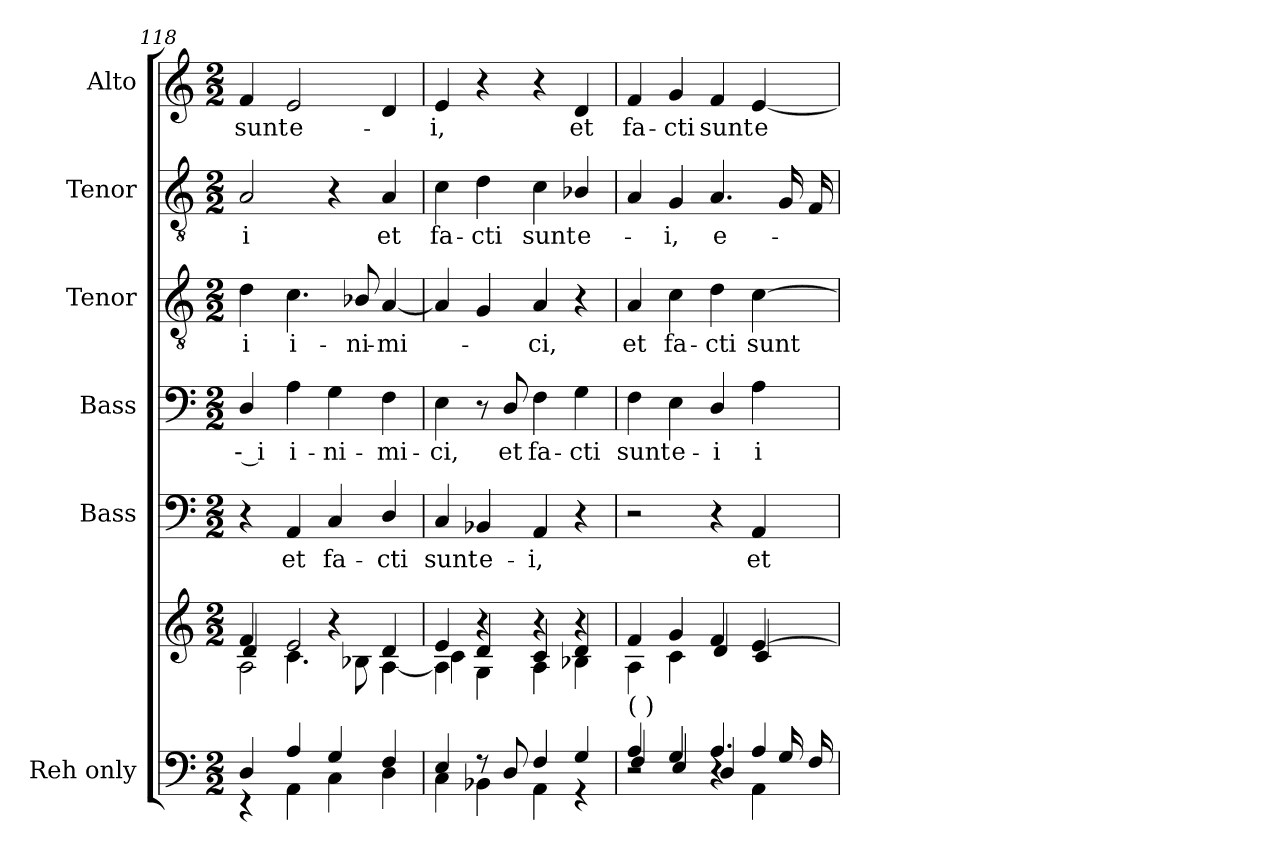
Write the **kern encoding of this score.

**kern	**kern	**kern	**text	**kern	**text	**kern	**text	**kern	**text	**kern	**text
*part6	*part6	*part5	*part5	*part4	*part4	*part3	*part3	*part2	*part2	*part1	*part1
*staff7	*staff6	*staff5	*staff5	*staff4	*staff4	*staff3	*staff3	*staff2	*staff2	*staff1	*staff1
*I"Reh only	*	*I"Bass	*	*I"Bass	*	*I"Tenor	*	*I"Tenor	*	*I"Alto	*
*	*	*I'B.	*	*I'B.	*	*I'T.	*	*I'T.	*	*I'A.	*
!!LO:LB:g=z
*clefF4	*clefG2	*clefF4	*	*clefF4	*	*clefGv2	*	*clefGv2	*	*clefG2	*
*	*	*	*	*	*	*ITrd7c12	*	*ITrd7c12	*	*	*
*k[]	*k[]	*k[]	*	*k[]	*	*k[]	*	*k[]	*	*k[]	*
*C:	*C:	*C:	*	*C:	*	*C:	*	*C:	*	*C:	*
*M2/2	*M2/2	*M2/2	*	*M2/2	*	*M2/2	*	*M2/2	*	*M2/2	*
=118	=118	=118	=118	=118	=118	=118	=118	=118	=118	=118	=118
*^	*^	*	*	*	*	*	*	*	*	*	*
*	*	*	*^	*	*	*	*	*	*	*	*	*	*
!	!	!	!	!	!	!	!	!LO:LY:b:color=#000000	!	!	!	!	!	!
!	!	!	!	!	!	!	!	!	!	!LO:LY:b:color=#000000	!	!	!	!
!	!	!	!	!	!	!	!	!	!	!	!	!LO:LY:b:color=#000000	!	!
!	!	!	!	!	!	!	!	!	!	!	!	!	!	!LO:LY:b:color=#000000
4Di/	4r	4fi/	4di/	2Ai\	4r	.	4Di/	-- i	4Di\	-i	2AAi/	-i	4fi/	sunt
!	!	!	!	!	!	!LO:LY:b:color=#000000	!	!	!	!	!	!	!	!
!	!	!	!	!	!	!	!	!LO:LY:b:color=#000000	!	!	!	!	!	!
!	!	!	!	!	!	!	!	!	!	!LO:LY:b:color=#000000	!	!	!	!
!	!	!	!	!	!	!	!	!	!	!	!	!	!	!LO:LY:b:color=#000000
4Ai/	4AAi\	2ei/	4.ci\	.	4AAi/	et	4Ai\	i-	4.Ci\	i-	.	.	2ei/	e-
!	!	!	!	!	!	!LO:LY:b:color=#000000	!	!	!	!	!	!	!	!
!	!	!	!	!	!	!	!	!LO:LY:b:color=#000000	!	!	!	!	!	!
4Gi/	4Ci\	.	.	4r	4Ci/	fa-	4Gi\	-ni-	.	.	4r	.	.	.
!	!	!	!	!	!	!	!	!	!	!LO:LY:b:color=#000000	!	!	!	!
.	.	.	8B-Xi\	.	.	.	.	.	8BB-Xi/	-ni-	.	.	.	.
!	!	!	!	!	!	!LO:LY:b:color=#000000	!	!	!	!	!	!	!	!
!	!	!	!	!	!	!	!	!LO:LY:b:color=#000000	!	!	!	!	!	!
!	!	!	!	!	!	!	!	!	!	!LO:LY:b:color=#000000	!	!	!	!
!	!	!	!	!	!	!	!	!	!	!	!	!LO:LY:b:color=#000000	!	!
4Fi/	4Di\	4di/	[4Ai\	4Ai\	4Di/	-cti	4Fi\	-mi-	[4AAi/	-mi-	4AAi/	et	4di/	.
=119	=119	=119	=119	=119	=119	=119	=119	=119	=119	=119	=119	=119	=119	=119
!	!	!	!	!	!	!LO:LY:b:color=#000000	!	!	!	!	!	!	!	!
!	!	!	!	!	!	!	!	!LO:LY:b:color=#000000	!	!	!	!	!	!
!	!	!	!	!	!	!	!	!	!	!	!	!LO:LY:b:color=#000000	!	!
!	!	!	!	!	!	!	!	!	!	!	!	!	!	!LO:LY:b:color=#000000
4Ei/	4Ci\	4ei/	4Ai\]	4ci\	4Ci/	sunt	4Ei\	-ci,	4AAi/]	.	4Ci\	fa-	4ei/	-i,
!	!	!	!	!	!	!LO:LY:b:color=#000000	!	!	!	!	!	!	!	!
!	!	!	!	!	!	!	!	!	!	!	!	!LO:LY:b:color=#000000	!	!
8r	4BB-Xi\	4r	4Gi\	4di/	4BB-Xi/	e-	8r	.	4GGi/	.	4Di\	-cti	4r	.
!	!	!	!	!	!	!	!	!LO:LY:b:color=#000000	!	!	!	!	!	!
8Di/	.	.	.	.	.	.	8Di/	et	.	.	.	.	.	.
!	!	!	!	!	!	!LO:LY:b:color=#000000	!	!	!	!	!	!	!	!
!	!	!	!	!	!	!	!	!LO:LY:b:color=#000000	!	!	!	!	!	!
!	!	!	!	!	!	!	!	!	!	!LO:LY:b:color=#000000	!	!	!	!
!	!	!	!	!	!	!	!	!	!	!	!	!LO:LY:b:color=#000000	!	!
4Fi/	4AAi\	4r	4Ai\	4ci/	4AAi/	-i,	4Fi\	fa-	4AAi/	-ci,	4Ci\	sunt	4r	.
!	!	!	!	!	!	!	!	!LO:LY:b:color=#000000	!	!	!	!	!	!
!	!	!	!	!	!	!	!	!	!	!	!	!LO:LY:b:color=#000000	!	!
!	!	!	!	!	!	!	!	!	!	!	!	!	!	!LO:LY:b:color=#000000
4Gi/	4r	4di/	4r	4B-Xi\	4r	.	4Gi\	-cti	4r	.	4BB-Xi/	e-	4di/	et
*	*	*	*v	*v	*	*	*	*	*	*	*	*	*	*
=120	=120	=120	=120	=120	=120	=120	=120	=120	=120	=120	=120	=120	=120
*	*^	*	*	*	*	*	*	*	*	*	*	*	*
*	*	*	*	*^	*	*	*	*	*	*	*	*	*	*
!	!	!	!	!	!	!	!	!	!LO:LY:b:color=#000000	!	!	!	!	!	!
*	*	*	*	*v	*v	*	*	*	*	*	*	*	*	*	*
*	*	*	*	*^	*	*	*	*	*	*	*	*	*	*
!	!	!	!	!	!	!	!	!	!	!	!LO:LY:b:color=#000000	!	!	!	!
*	*	*	*	*v	*v	*	*	*	*	*	*	*	*	*	*
*	*	*	*	*^	*	*	*	*	*	*	*	*	*	*
!LO:TX:a:t=(    )	!	!	!	!	!	!	!	!	!	!	!	!	!	!	!
!	!	!	!	!	!	!	!	!	!	!	!	!	!	!	!LO:LY:b:color=#000000
*	*	*	*	*v	*v	*	*	*	*	*	*	*	*	*	*
4Ai/	4Fi/	2r	4fi/	4Ai\	2r	.	4Fi\	sunt	4AAi/	et	4AAi/	.	4fi/	fa-
!	!	!	!	!	!	!	!	!LO:LY:b:color=#000000	!	!	!	!	!	!
!	!	!	!	!	!	!	!	!	!	!LO:LY:b:color=#000000	!	!	!	!
!	!	!	!	!	!	!	!	!	!	!	!	!LO:LY:b:color=#000000	!	!
!	!	!	!	!	!	!	!	!	!	!	!	!	!	!LO:LY:b:color=#000000
4Gi/	4Ei/	.	4gi/	4ci\	.	.	4Ei\	e-	4Ci\	fa-	4GGi/	-i,	4gi/	-cti
!	!	!	!	!	!	!	!	!LO:LY:b:color=#000000	!	!	!	!	!	!
!	!	!	!	!	!	!	!	!	!	!LO:LY:b:color=#000000	!	!	!	!
!	!	!	!	!	!	!	!	!	!	!	!	!LO:LY:b:color=#000000	!	!
!	!	!	!	!	!	!	!	!	!	!	!	!	!	!LO:LY:b:color=#000000
4.Ai/	4Di/	4r	4fi/	4di/	4r	.	4Di/	-i	4Di\	-cti	4.AAi/	e-	4fi/	sunt
!	!	!	!	!	!	!LO:LY:b:color=#000000	!	!	!	!	!	!	!	!
!	!	!	!	!	!	!	!	!LO:LY:b:color=#000000	!	!	!	!	!	!
!	!	!	!	!	!	!	!	!	!	!LO:LY:b:color=#000000	!	!	!	!
!	!	!	!	!	!	!	!	!	!	!	!	!	!	!LO:LY:b:color=#000000
.	4Ai/	4AAi\	[4ei/	4ci/	4AAi/	et	4Ai\	i-	[4Ci\	sunt	.	.	[4ei/	e-
16Gi/	.	.	.	.	.	.	.	.	.	.	16GGi/	.	.	.
16Fi/	.	.	.	.	.	.	.	.	.	.	16FFi/	.	.	.
*v	*v	*v	*	*	*	*	*	*	*	*	*	*	*	*
*	*v	*v	*	*	*	*	*	*	*	*	*	*
=	=	=	=	=	=	=	=	=	=	=	=
*-	*-	*-	*-	*-	*-	*-	*-	*-	*-	*-	*-
